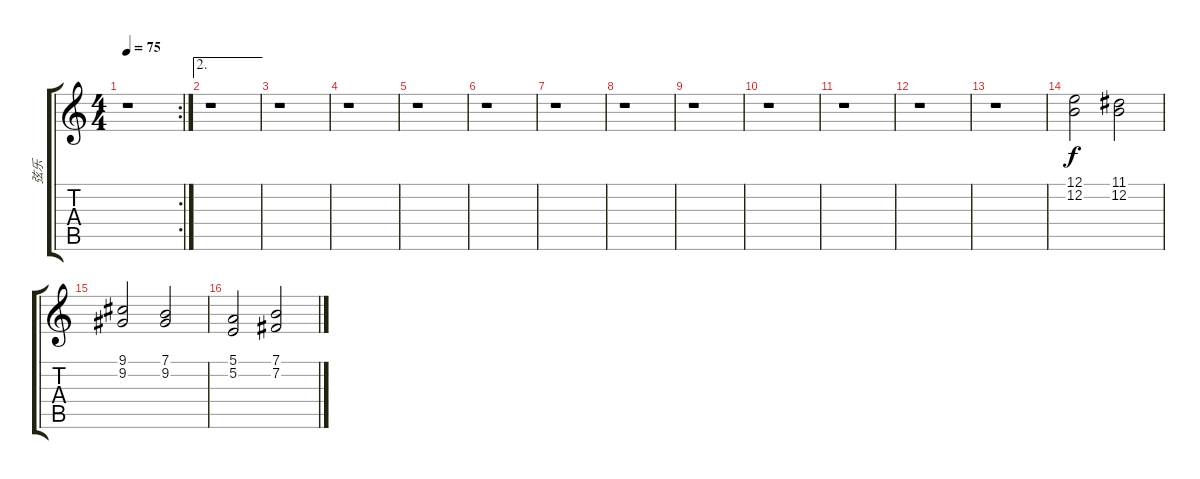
\track ("弦乐" "弦乐") {instrument synthstrings1}
\staff {score tabs}
\tuning (E4 B3 G3 D3 A2 E2) {hide}
\rc 2
\ts (4 4)
\tempo 75
\clef g2
\ks c
r.1{dy f} |
\ae 2
r.1 |
r.1 |
r.1 |
r.1 |
r.1 |
r.1 |
r.1 |
r.1 |
r.1 |
r.1 |
r.1 |
r.1 |
(12.1 12.2).2 (11.1 12.2).2 |
(9.1 9.2).2 (7.1 9.2).2 |
(5.1 5.2).2 (7.1 7.2).2
